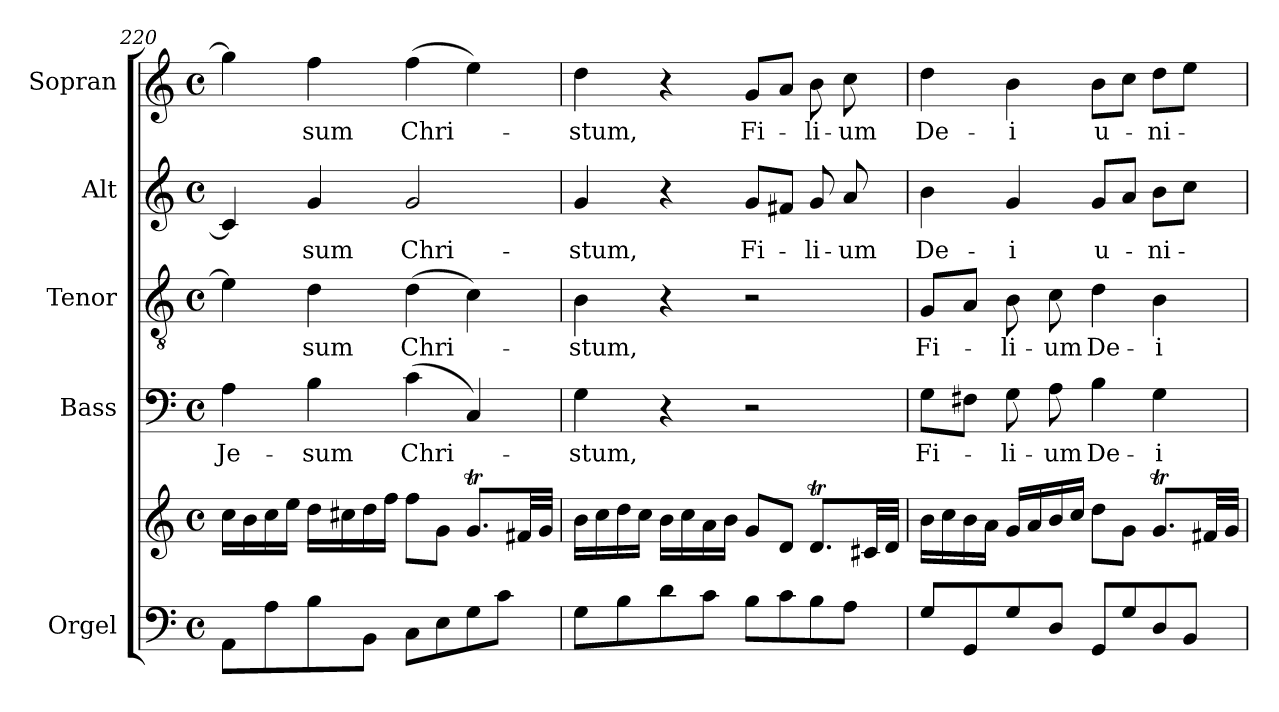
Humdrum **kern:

**kern	**kern	**kern	**text	**kern	**text	**kern	**text	**kern	**text
*part5	*part5	*part4	*part4	*part3	*part3	*part2	*part2	*part1	*part1
*staff6	*staff5	*staff4	*staff4	*staff3	*staff3	*staff2	*staff2	*staff1	*staff1
*I"Orgel	*	*I"Bass	*	*I"Tenor	*	*I"Alt	*	*I"Sopran	*
*I'Org.	*	*I'B.	*	*I'T.	*	*I'A.	*	*I'S.	*
*clefF4	*clefG2	*clefF4	*	*clefGv2	*	*clefG2	*	*clefG2	*
*k[]	*k[]	*k[]	*	*k[]	*	*k[]	*	*k[]	*
*C:	*C:	*C:	*	*C:	*	*C:	*	*C:	*
*M4/4	*M4/4	*M4/4	*	*M4/4	*	*M4/4	*	*M4/4	*
*met(c)	*met(c)	*met(c)	*	*met(c)	*	*met(c)	*	*met(c)	*
=220	=220	=220	=220	=220	=220	=220	=220	=220	=220
!	!	!	!LO:LY:b	!	!	!	!	!	!
8AA\L	16cc\LL	4A\	Je-	4e\]	.	4c/]	.	4gg\]	.
.	16b\	.	.	.	.	.	.	.	.
8A\	16cc\	.	.	.	.	.	.	.	.
.	16ee\JJ	.	.	.	.	.	.	.	.
!	!	!	!LO:LY:b	!	!LO:LY:b	!	!LO:LY:b	!	!LO:LY:b
8B\	16dd\LL	4B\	-sum	4d\	-sum	4g/	-sum	4ff\	-sum
.	16cc#X\	.	.	.	.	.	.	.	.
8BB\J	16dd\	.	.	.	.	.	.	.	.
.	16ff\JJ	.	.	.	.	.	.	.	.
!	!	!	!LO:LY:b	!	!LO:LY:b	!	!LO:LY:b	!	!LO:LY:b
8C\L	8ff\L	(>4c\	Chri-	(>4d\	Chri-	2g/	Chri-	(>4ff\	Chri-
8E\	8g\J	.	.	.	.	.	.	.	.
8G\	8.gT/L	4C/)	.	4c\)	.	.	.	4ee\)	.
8c\J	.	.	.	.	.	.	.	.	.
.	32f#X/LL	.	.	.	.	.	.	.	.
.	32g/JJJ	.	.	.	.	.	.	.	.
=221	=221	=221	=221	=221	=221	=221	=221	=221	=221
!	!	!	!LO:LY:b	!	!LO:LY:b	!	!LO:LY:b	!	!LO:LY:b
8G\L	16b\LL	4G\	-stum,	4B\	-stum,	4g/	-stum,	4dd\	-stum,
.	16cc\	.	.	.	.	.	.	.	.
8B\	16dd\	.	.	.	.	.	.	.	.
.	16cc\JJ	.	.	.	.	.	.	.	.
8d\	16b\LL	4r	.	4r	.	4r	.	4r	.
.	16cc\	.	.	.	.	.	.	.	.
8c\J	16a\	.	.	.	.	.	.	.	.
.	16b\JJ	.	.	.	.	.	.	.	.
!	!	!	!	!	!	!	!LO:LY:b	!	!LO:LY:b
8B\L	8g/L	2r	.	2r	.	8g/L	Fi-	8g/L	Fi-
8c\	8d/J	.	.	.	.	8f#X/J	.	8a/J	.
!	!	!	!	!	!	!	!LO:LY:b	!	!LO:LY:b
8B\	8.dT/L	.	.	.	.	8g/	-li-	8b\	-li-
!	!	!	!	!	!	!	!LO:LY:b	!	!LO:LY:b
8A\J	.	.	.	.	.	8a/	-um	8cc\	-um
.	32c#X/LL	.	.	.	.	.	.	.	.
.	32d/JJJ	.	.	.	.	.	.	.	.
=222	=222	=222	=222	=222	=222	=222	=222	=222	=222
!	!	!	!LO:LY:b	!	!LO:LY:b	!	!LO:LY:b	!	!LO:LY:b
8G/L	16b\LL	8G\L	Fi-	8G/L	Fi-	4b\	De-	4dd\	De-
.	16cc\	.	.	.	.	.	.	.	.
8GG/	16b\	8F#X\J	.	8A/J	.	.	.	.	.
.	16a\JJ	.	.	.	.	.	.	.	.
!	!	!	!LO:LY:b	!	!LO:LY:b	!	!LO:LY:b	!	!LO:LY:b
8G/	16g/LL	8G\	-li-	8B\	-li-	4g/	-i	4b\	-i
.	16a/	.	.	.	.	.	.	.	.
!	!	!	!LO:LY:b	!	!LO:LY:b	!	!	!	!
8D/J	16b/	8A\	-um	8c\	-um	.	.	.	.
.	16cc/JJ	.	.	.	.	.	.	.	.
!	!	!	!LO:LY:b	!	!LO:LY:b	!	!LO:LY:b	!	!LO:LY:b
8GG/L	8dd\L	4B\	De-	4d\	De-	8g/L	u-	8b\L	u-
8G/	8g\J	.	.	.	.	8a/J	.	8cc\J	.
!	!	!	!LO:LY:b	!	!LO:LY:b	!	!LO:LY:b	!	!LO:LY:b
8D/	8.gT/L	4G\	-i	4B\	-i	8b\L	-ni-	8dd\L	-ni-
8BB/J	.	.	.	.	.	8cc\J	.	8ee\J	.
.	32f#X/LL	.	.	.	.	.	.	.	.
.	32g/JJJ	.	.	.	.	.	.	.	.
=	=	=	=	=	=	=	=	=	=
*-	*-	*-	*-	*-	*-	*-	*-	*-	*-
